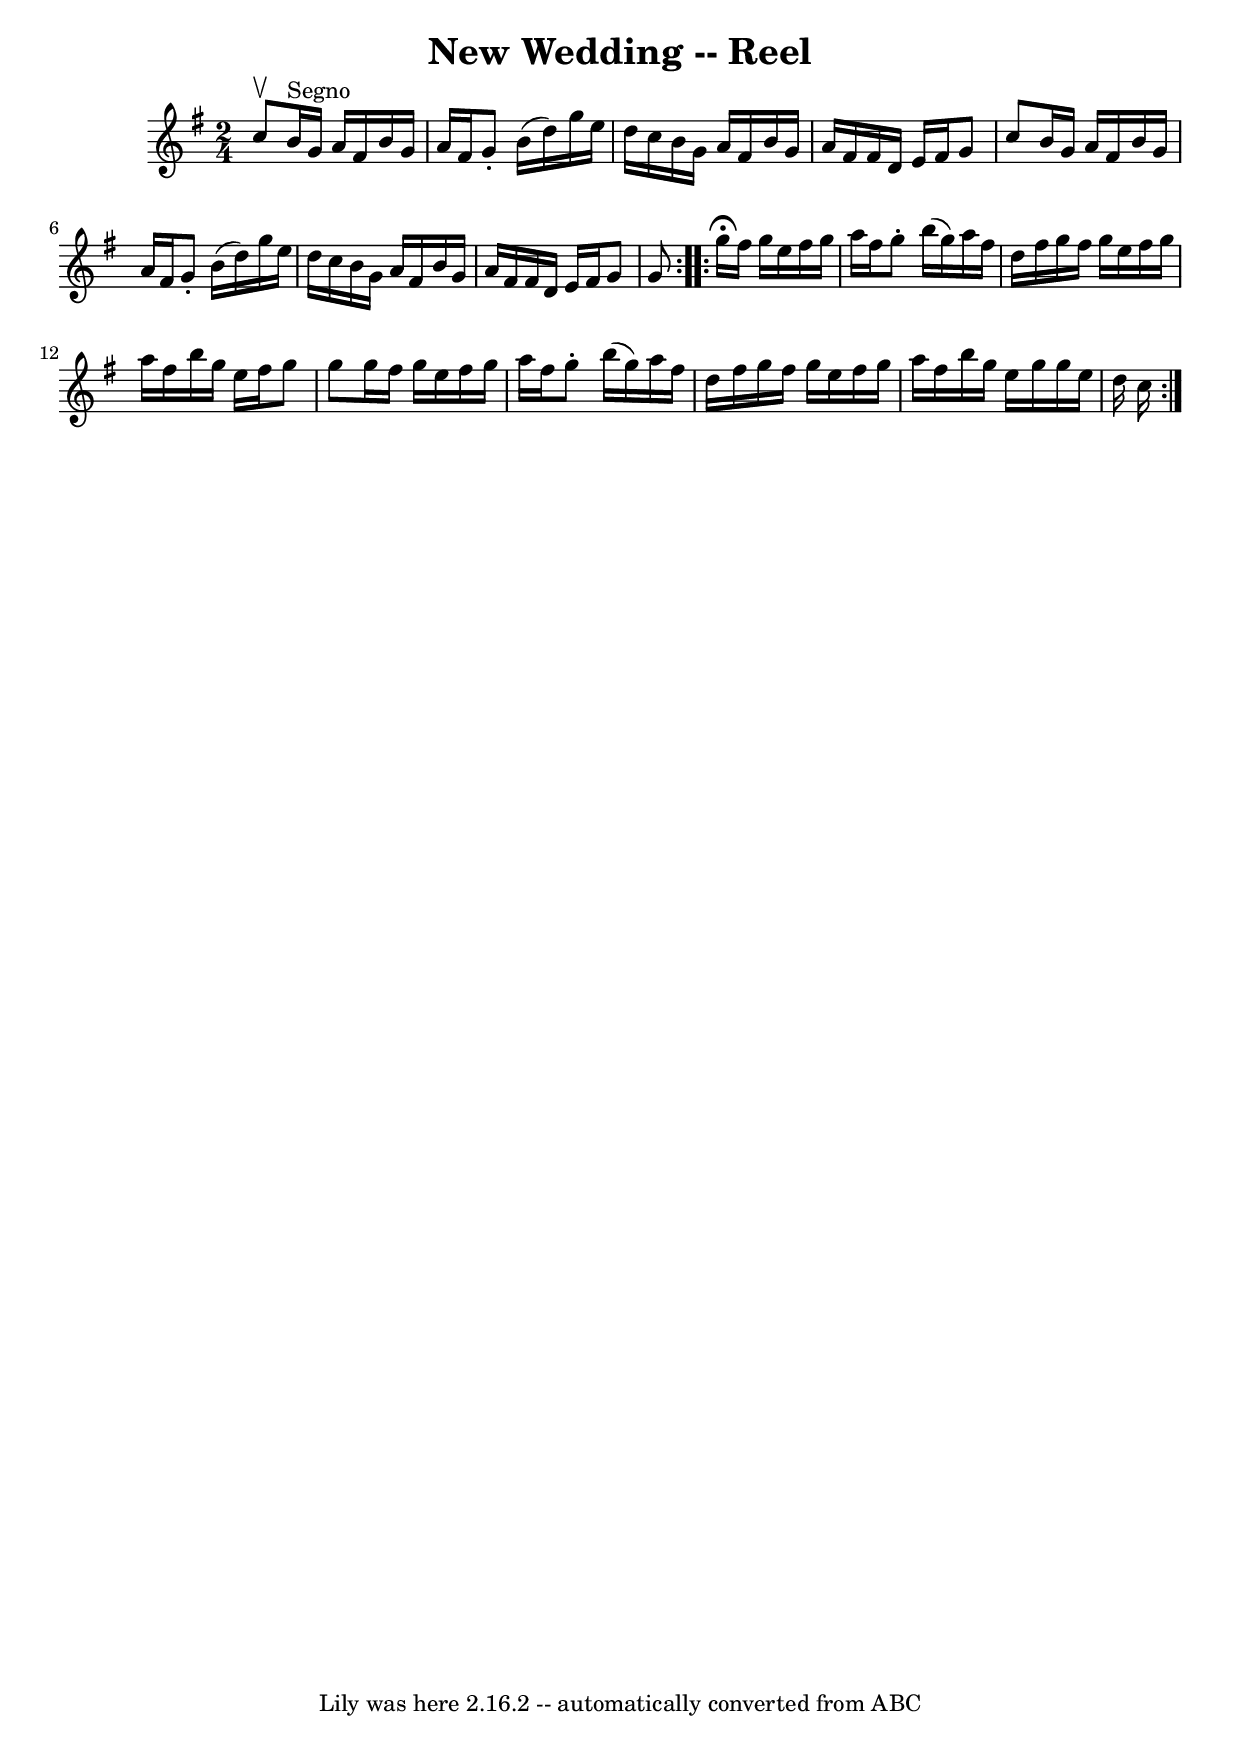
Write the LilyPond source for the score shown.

\version "2.7.40"
\include "Mammoth.ily"
\header {
	%% book = "Ryan's Mammoth Collection"
	crossRefNumber = "1"
	footnotes = "\\\\192"
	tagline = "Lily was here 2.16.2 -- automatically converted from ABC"
	title = "New Wedding -- Reel"
}
voicedefault =  {
\set Score.defaultBarType = "empty"

\repeat volta 2 {
\time 2/4 \key g \major c''8^\upbow   |
 b'16^"Segno" g'16    
a'16 fis'16 b'16 g'16 a'16 fis'16    |
 g'8 -. b'16 (
 d''16) g''16 e''16 d''16 c''16    |
 b'16 g'16    
a'16 fis'16 b'16 g'16 a'16 fis'16    |
 fis'16 d'16   
 e'16 fis'16 g'8 c''8    |
 b'16 g'16 a'16 fis'16   
 b'16 g'16 a'16 fis'16    |
 g'8 -. b'16 (d''16)   
g''16 e''16 d''16 c''16    |
 b'16 g'16 a'16 fis'16   
 b'16 g'16 a'16 fis'16    |
 fis'16 d'16 e'16 fis'16  
 g'8 g'8    }     \repeat volta 2 { g''16^\fermata fis''16 g''16    
e''16 fis''16 g''16 a''16 fis''16    |
 g''8 -. b''16 (
g''16) a''16 fis''16 d''16 fis''16    |
 g''16 fis''16 
 g''16 e''16 fis''16 g''16 a''16 fis''16    |
 b''16   
 g''16 e''16 fis''16 g''8 g''8    |
 g''16 fis''16    
g''16 e''16 fis''16 g''16 a''16 fis''16    |
 g''8 -.   
b''16 (g''16) a''16 fis''16 d''16 fis''16    |
 g''16  
 fis''16 g''16 e''16 fis''16 g''16 a''16 fis''16    |
 
 b''16 g''16 e''16 g''16 g''16 e''16 d''16 c''16        } 
  
}

\score{
    <<

	\context Staff="default"
	{
	    \voicedefault 
	}

    >>
	\layout {
	}
	\midi {}
}
